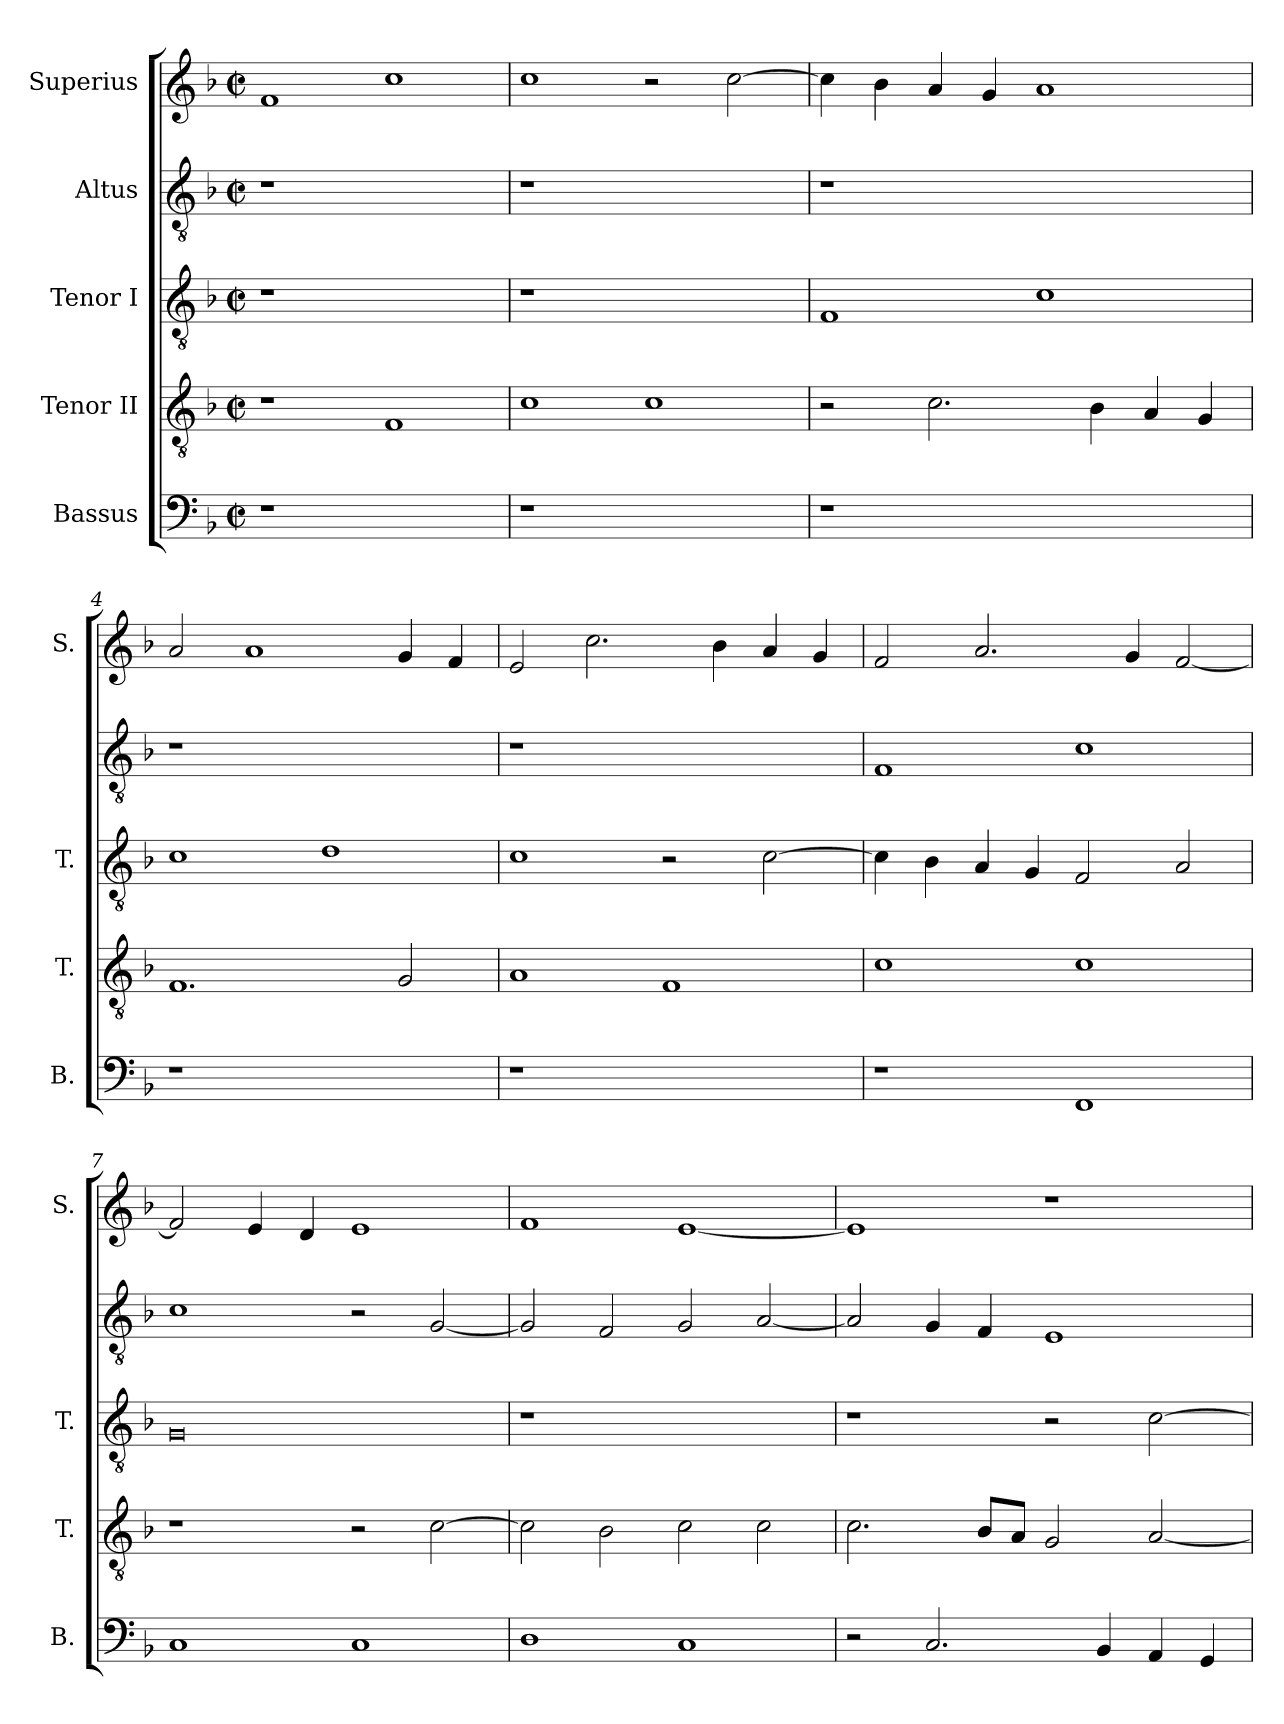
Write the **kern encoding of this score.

**kern	**kern	**kern	**kern	**kern
*part5	*part4	*part3	*part2	*part1
*staff5	*staff4	*staff3	*staff2	*staff1
*I"Bassus	*I"Tenor II	*I"Tenor I	*I"Altus	*I"Superius
*I'B.	*I'T.	*I'T.	*	*I'S.
!!LO:PB:g=z
*clefF4	*clefGv2	*clefGv2	*clefGv2	*clefG2
*	*ITrd7c12	*ITrd7c12	*ITrd7c12	*
*k[b-]	*k[b-]	*k[b-]	*k[b-]	*k[b-]
*F:	*F:	*F:	*F:	*F:
*M2/2	*M2/2	*M2/2	*M2/2	*M2/2
*met(c|)	*met(c|)	*met(c|)	*met(c|)	*met(c|)
=1	=1	=1	=1	=1
!LO:N:vis=1	!	!LO:N:vis=1	!LO:N:vis=1	!
1r	1r	1r	1r	1fi
1ryy	1FFi	1ryy	1ryy	1cci
=2	=2	=2	=2	=2
!LO:N:vis=1	!	!LO:N:vis=1	!LO:N:vis=1	!
1r	1Ci	1r	1r	1cci
1ryy	1Ci	1ryy	1ryy	2r
.	.	.	.	[>2cci\
=3	=3	=3	=3	=3
!LO:N:vis=1	!	!	!LO:N:vis=1	!
1r	2r	1FFi	1r	4cci\]
.	.	.	.	4b-i\
.	2.Ci\	.	.	4ai/
.	.	.	.	4gi/
1ryy	.	1Ci	1ryy	1ai
.	4BB-i\	.	.	.
.	4AAi/	.	.	.
.	4GGi/	.	.	.
=4	=4	=4	=4	=4
!LO:N:vis=1	!	!	!LO:N:vis=1	!
1r	1.FFi	1Ci	1r	2ai/
.	.	.	.	1ai
1ryy	.	1Di	1ryy	.
.	2GGi/	.	.	4gi/
.	.	.	.	4fi/
=5	=5	=5	=5	=5
!LO:N:vis=1	!	!	!LO:N:vis=1	!
1r	1AAi	1Ci	1r	2ei/
.	.	.	.	2.cci\
1ryy	1FFi	2r	1ryy	.
.	.	.	.	4b-i\
.	.	[>2Ci\	.	4ai/
.	.	.	.	4gi/
!!LO:LB:g=z
=6	=6	=6	=6	=6
1r	1Ci	4Ci\]	1FFi	2fi/
.	.	4BB-i\	.	.
.	.	4AAi/	.	2.ai/
.	.	4GGi/	.	.
1FFi	1Ci	2FFi/	1Ci	.
.	.	.	.	4gi/
.	.	2AAi/	.	[<2fi/
=7	=7	=7	=7	=7
1Ci	1r	0GGi	1Ci	2fi/]
.	.	.	.	4ei/
.	.	.	.	4di/
1Ci	2r	.	2r	1ei
.	[>2Ci\	.	[<2GGi/	.
=8	=8	=8	=8	=8
!	!	!LO:N:vis=1	!	!
1Di	2Ci\]	1r	2GGi/]	1fi
.	2BB-i\	.	2FFi/	.
1Ci	2Ci\	1ryy	2GGi/	[<1ei
.	2Ci\	.	[<2AAi/	.
=9	=9	=9	=9	=9
2r	2.Ci\	1r	2AAi/]	1ei]
2.Ci/	.	.	4GGi/	.
.	8BB-i/L	.	4FFi/	.
.	8AAi/J	.	.	.
.	2GGi/	2r	1EEi	1r
4BB-i/	.	.	.	.
4AAi/	[<2AAi/	[>2Ci\	.	.
4GGi/	.	.	.	.
=	=	=	=	=
*-	*-	*-	*-	*-
